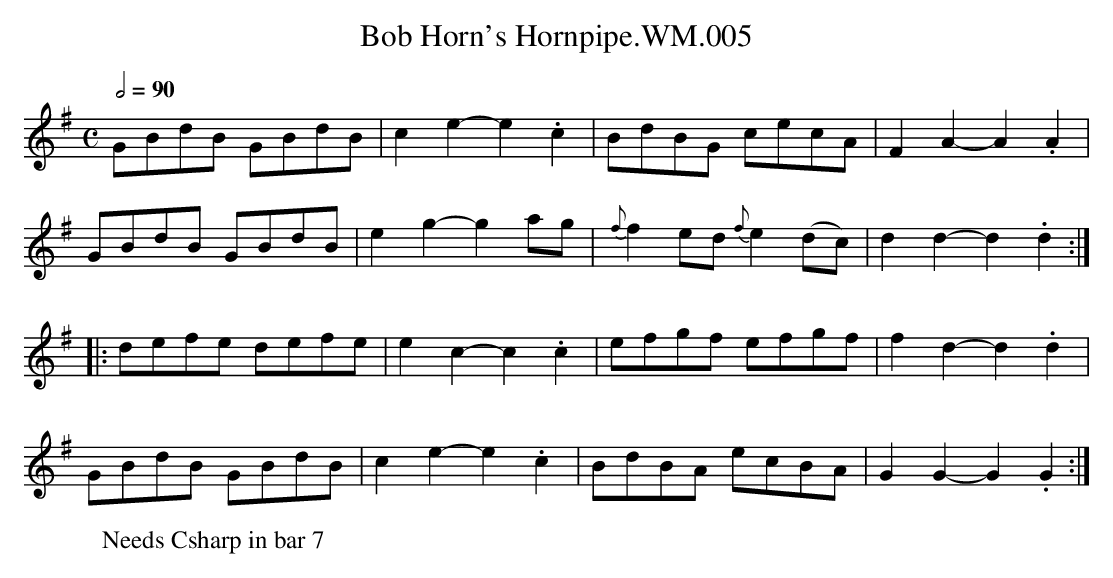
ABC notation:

X:1
T:Bob Horn's Hornpipe.WM.005
M:C
L:1/8
Q:1/2=90
W:Needs Csharp in bar 7
K:G
GBdB GBdB|c2e2-e2.c2|BdBG cecA|F2A2-A2.A2|
GBdB GBdB|e2g2-g2ag|{f}f2ed{f}e2(dc)|d2d2-d2.d2:|
|:defe defe|e2c2-c2.c2|efgf efgf|f2d2-d2.d2|
GBdB GBdB|c2e2-e2.c2|BdBA ecBA|G2G2-G2.G2:|
